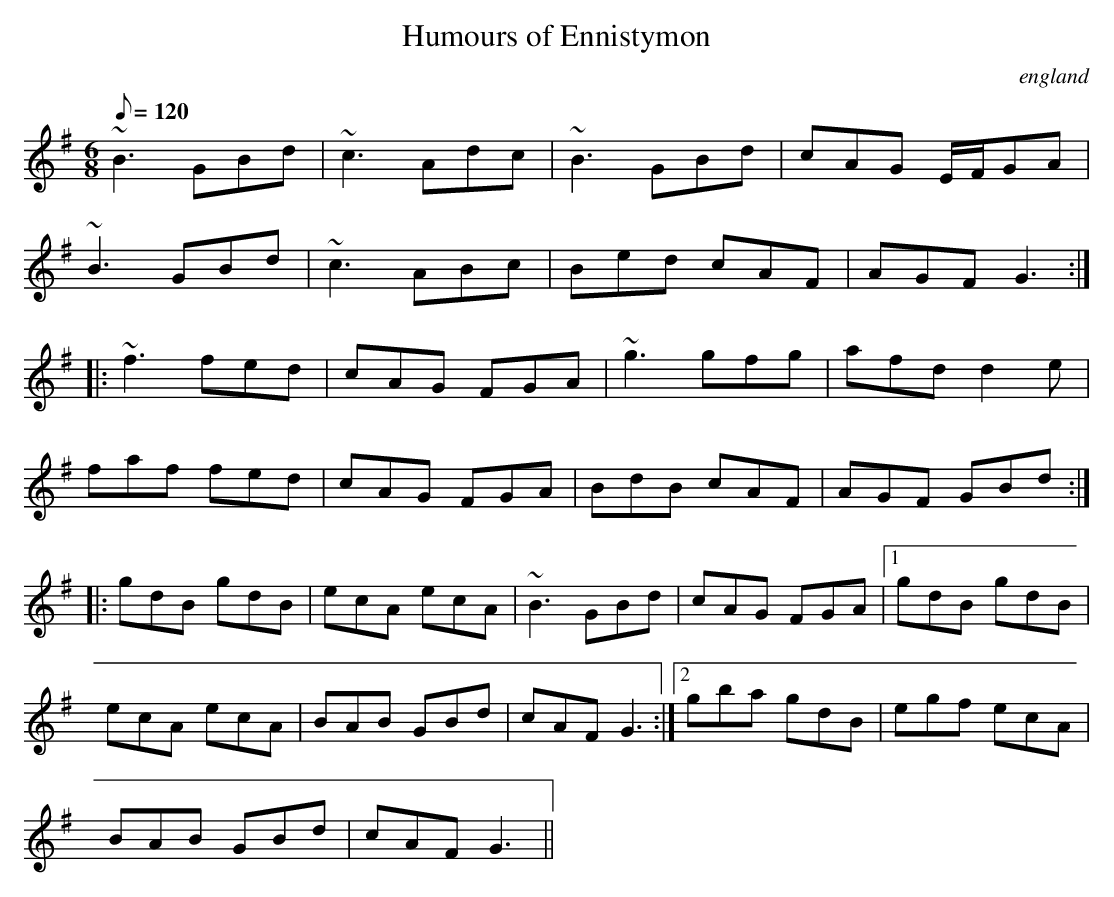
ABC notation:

X:1
T:Humours of Ennistymon
O:england
M:6/8
L:1/8
Q:120
K:G
~B3 GBd|~c3 Adc|~B3 GBd|cAG E/2F/2GA|
~B3 GBd|~c3 ABc|Bed cAF|AGF G3:|
|:~f3 fed|cAG FGA|~g3 gfg|afd d2e|
faf fed|cAG FGA|BdB cAF|AGF GBd:|
|:gdB gdB|ecA ecA|~B3 GBd|cAG FGA|1 gdB gdB|
ecA ecA|BAB GBd|cAF G3:|2 gba gdB|egf ecA|
BAB GBd|cAF G3||
